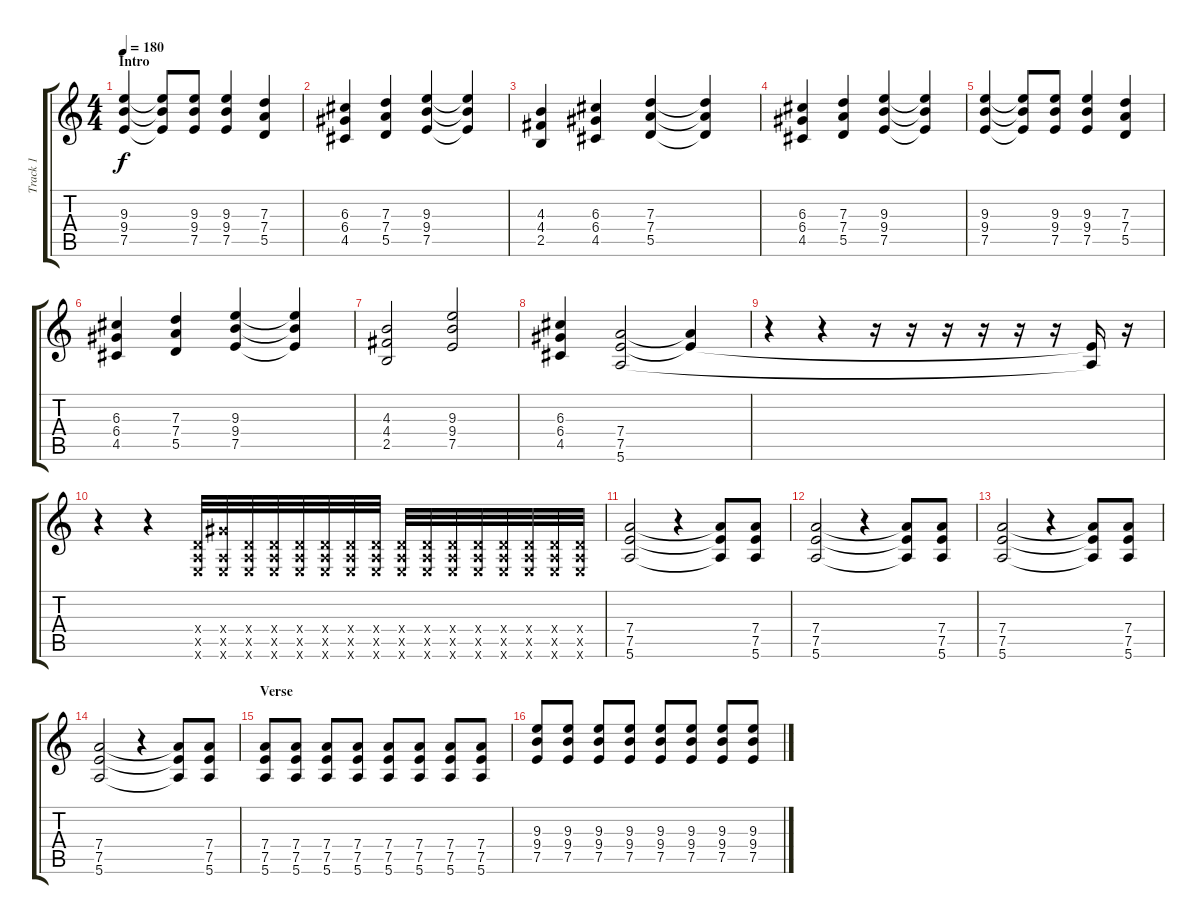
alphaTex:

\track ("Track 1" "Track 1") {instrument overdrivenguitar}
\staff {score tabs}
\tuning (E4 B3 G3 D3 A2 E2) {hide}
\ts (4 4)
\section ("" "Intro")
\tempo 180
\clef g2
\ks c
(9.3 9.4 7.5).4{dy f instrument overdrivenguitar} (9.3{t} 9.4{t} 7.5{t}).8 (9.3 9.4 7.5).8 (9.3 9.4 7.5).4 (7.3 7.4 5.5).4 |
(6.3 6.4 4.5).4 (7.3 7.4 5.5).4 (9.3 9.4 7.5).4 (9.3{t} 9.4{t} 7.5{t}).4 |
(4.3 4.4 2.5).4 (6.3 6.4 4.5).4 (7.3 7.4 5.5).4 (7.3{t} 7.4{t} 5.5{t}).4 |
(6.3 6.4 4.5).4 (7.3 7.4 5.5).4 (9.3 9.4 7.5).4 (9.3{t} 9.4{t} 7.5{t}).4 |
(9.3 9.4 7.5).4 (9.3{t} 9.4{t} 7.5{t}).8 (9.3 9.4 7.5).8 (9.3 9.4 7.5).4 (7.3 7.4 5.5).4 |
(6.3 6.4 4.5).4 (7.3 7.4 5.5).4 (9.3 9.4 7.5).4 (9.3{t} 9.4{t} 7.5{t}).4 |
(4.3 4.4 2.5).2 (9.3 9.4 7.5).2 |
(6.3 6.4 4.5).4 (7.4 7.5 5.6).2 (7.4{t} 7.5{t}).4 |
r.4 r.4 r.16 r.16 r.16 r.16 r.16 r.16 (7.5{t} 5.6{t}).16 r.16 |
r.4 r.4 (0.4{x} 0.5{x} 0.6{x}).32 (6.4{x} 0.5{x} 0.6{x}).32 (0.4{x} 0.5{x} 0.6{x}).32 (0.4{x} 0.5{x} 0.6{x}).32 (0.4{x} 0.5{x} 0.6{x}).32 (0.4{x} 0.5{x} 0.6{x}).32 (0.4{x} 0.5{x} 0.6{x}).32 (0.4{x} 0.5{x} 0.6{x}).32 (0.4{x} 0.5{x} 0.6{x}).32 (0.4{x} 0.5{x} 0.6{x}).32 (0.4{x} 0.5{x} 0.6{x}).32 (0.4{x} 0.5{x} 0.6{x}).32 (0.4{x} 0.5{x} 0.6{x}).32 (0.4{x} 0.5{x} 0.6{x}).32 (0.4{x} 0.5{x} 0.6{x}).32 (0.4{x} 0.5{x} 0.6{x}).32 |
(7.4 7.5 5.6).2 r.4 (7.4{t} 7.5{t} 5.6{t}).8 (7.4 7.5 5.6).8 |
(7.4 7.5 5.6).2 r.4 (7.4{t} 7.5{t} 5.6{t}).8 (7.4 7.5 5.6).8 |
(7.4 7.5 5.6).2 r.4 (7.4{t} 7.5{t} 5.6{t}).8 (7.4 7.5 5.6).8 |
(7.4 7.5 5.6).2 r.4 (7.4{t} 7.5{t} 5.6{t}).8 (7.4 7.5 5.6).8 |
\section ("" "Verse")
(7.4 7.5 5.6).8 (7.4 7.5 5.6).8 (7.4 7.5 5.6).8 (7.4 7.5 5.6).8 (7.4 7.5 5.6).8 (7.4 7.5 5.6).8 (7.4 7.5 5.6).8 (7.4 7.5 5.6).8 |
(9.3 9.4 7.5).8 (9.3 9.4 7.5).8 (9.3 9.4 7.5).8 (9.3 9.4 7.5).8 (9.3 9.4 7.5).8 (9.3 9.4 7.5).8 (9.3 9.4 7.5).8 (9.3 9.4 7.5).8
